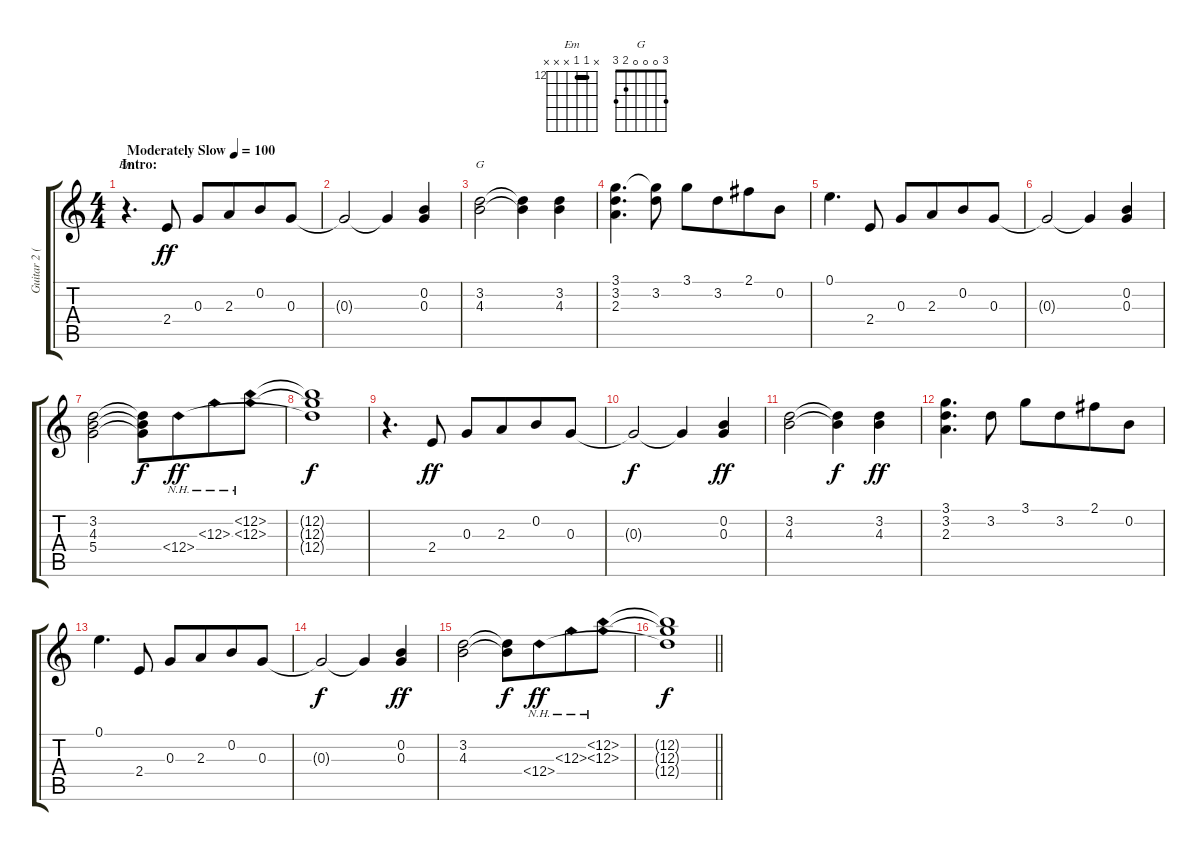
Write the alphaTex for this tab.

\track ("Guitar 2 (Solo)" "Guitar 2 (") {instrument acousticguitarsteel}
\staff {score tabs}
\tuning (E4 B3 G3 D3 A2 E2) {hide}
\chord ("Em" x 12 12 x x x) {firstfret 12 barre 12}
\chord ("G" 3 0 0 0 2 3)
\ts (4 4)
\section ("" "Intro:")
\tempo (100 "Moderately Slow")
\clef g2
\ks c
r.4{d ch "Em" dy ff instrument acousticguitarsteel} 2.4.8 0.3.8 2.3.8{beam merge} 0.2.8 0.3.8 |
0.3{t}.2 0.3{t}.4 (0.2 0.3).4 |
(3.2 4.3).2{ch "G"} (3.2{t} 4.3{t}).4 (3.2 4.3).4 |
(3.1 3.2 2.3).4{d} (3.1{t} 3.2).8 3.1.8 3.2.8{beam merge} 2.1.8 0.2.8 |
0.1.4{d} 2.4.8 0.3.8 2.3.8{beam merge} 0.2.8 0.3.8 |
0.3{t}.2 0.3{t}.4 (0.2 0.3).4 |
(3.2 4.3 5.4).2 (3.2{t} 4.3{t} 5.4{t}).8{dy f} 12.4{nh}.8{dy ff beam merge} 12.3{nh}.8 (12.2{nh} 12.3{nh}).8 |
(12.2{t} 12.3{t} 12.4{t}).1{dy f} |
r.4{d} 2.4.8{dy ff} 0.3.8 2.3.8{beam merge} 0.2.8 0.3.8 |
0.3{t}.2{dy f} 0.3{t}.4 (0.2 0.3).4{dy ff} |
(3.2 4.3).2 (3.2{t} 4.3{t}).4{dy f} (3.2 4.3).4{dy ff} |
(3.1 3.2 2.3).4{d} 3.2.8 3.1.8 3.2.8{beam merge} 2.1.8 0.2.8 |
0.1.4{d} 2.4.8 0.3.8 2.3.8{beam merge} 0.2.8 0.3.8 |
0.3{t}.2{dy f} 0.3{t}.4 (0.2 0.3).4{dy ff} |
(3.2 4.3).2 (3.2{t} 4.3{t}).8{dy f} 12.4{nh}.8{dy ff beam merge} 12.3{nh}.8 (12.2{nh} 12.3{nh}).8 |
\barLineRight lightlight
(12.2{t} 12.3{t} 12.4{t}).1{dy f}
